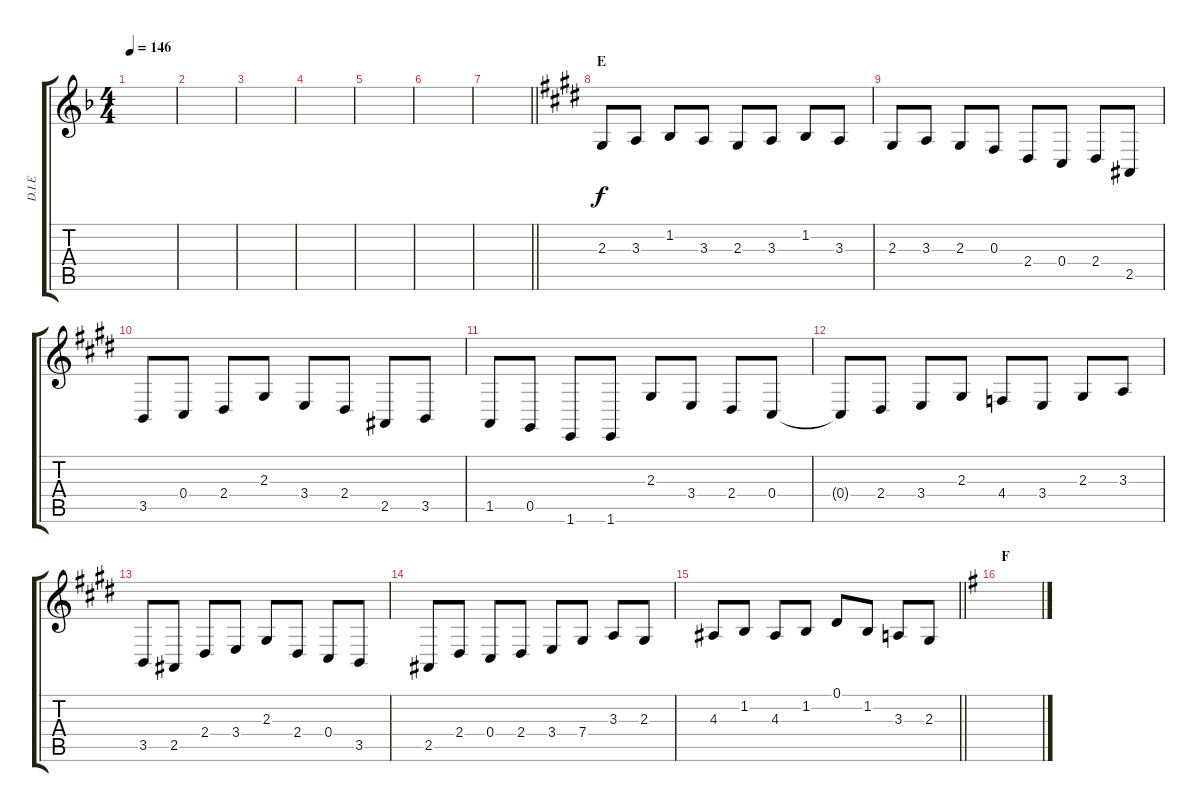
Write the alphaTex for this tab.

\track ("D.I.E" "D.I.E") {instrument lead2sawtooth}
\staff {score tabs}
\tuning (Eb4 Bb3 Gb3 Db3 Ab2 Eb2) {hide}
\ts (4 4)
\tempo 146
\clef g2
\ks dminor
|
|
|
|
|
|
\barLineRight lightlight
|
\section ("" "E")
\ks e
2.3.8 3.3.8 1.2.8 3.3.8 2.3.8 3.3.8 1.2.8 3.3.8 |
2.3.8 3.3.8 2.3.8 0.3.8 2.4.8 0.4.8 2.4.8 2.5.8 |
3.5.8 0.4.8 2.4.8 2.3.8 3.4.8 2.4.8 2.5.8 3.5.8 |
1.5.8 0.5.8 1.6.8 1.6.8 2.3.8 3.4.8 2.4.8 0.4.8 |
0.4{t}.8 2.4.8 3.4.8 2.3.8 4.4.8 3.4.8 2.3.8 3.3.8 |
3.5.8 2.5.8 2.4.8 3.4.8 2.3.8 2.4.8 0.4.8 3.5.8 |
2.5.8 2.4.8 0.4.8 2.4.8 3.4.8 7.4.8 3.3.8 2.3.8 |
\barLineRight lightlight
4.3.8 1.2.8 4.3.8 1.2.8 0.1.8 1.2.8 3.3.8 2.3.8 |
\section ("" "F")
\ks eminor
